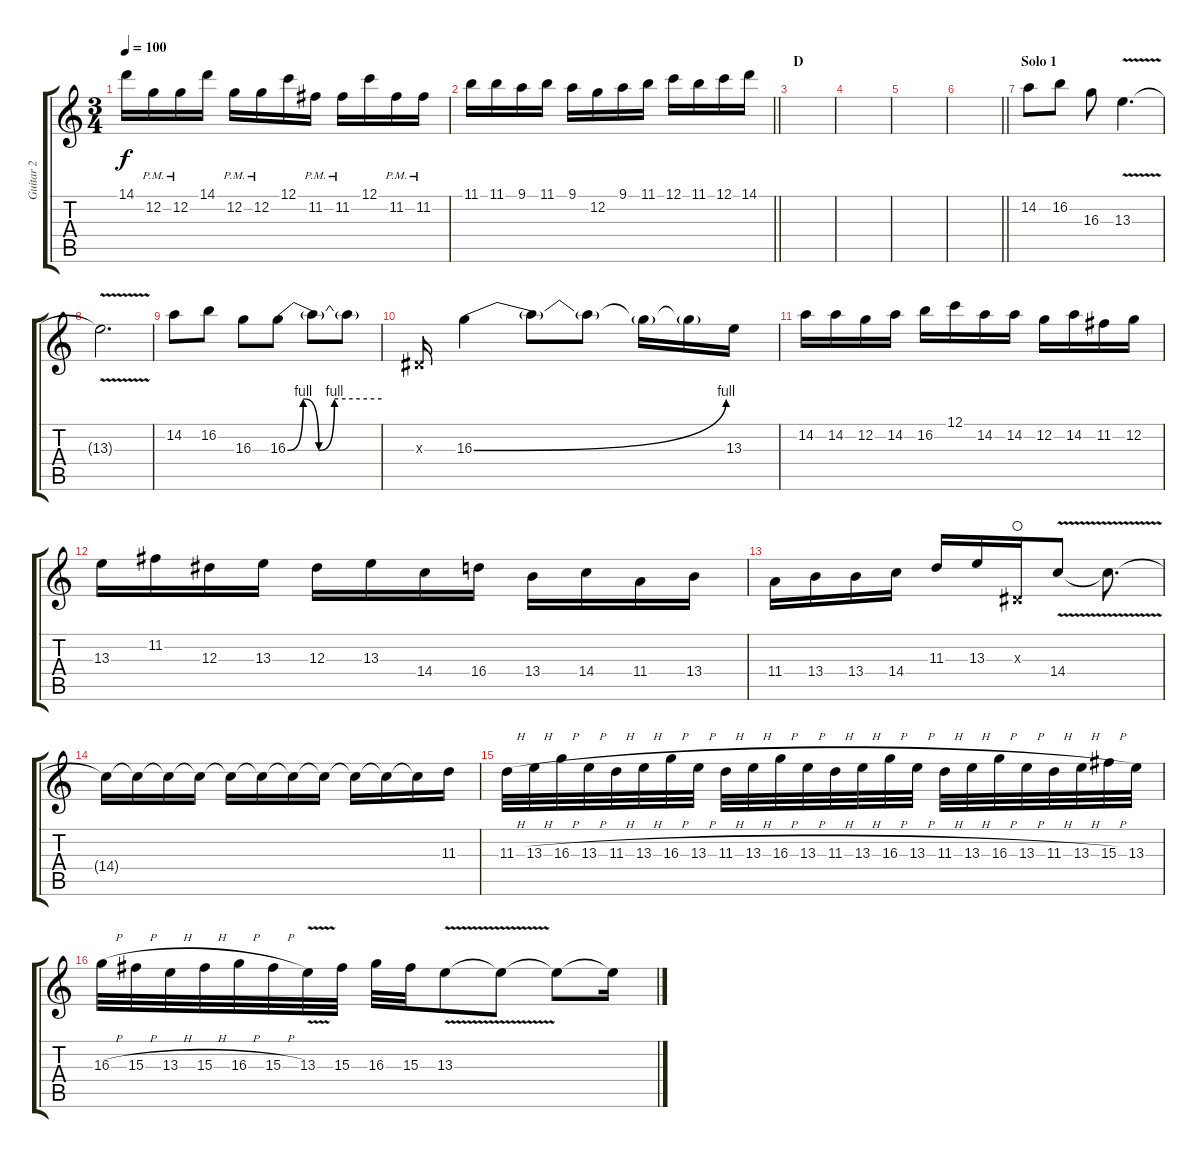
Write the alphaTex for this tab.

\track ("Guitar 2" "Guitar 2") {instrument overdrivenguitar}
\staff {score tabs}
\tuning (C4 G3 Eb3 Bb2 F2 C2) {hide}
\ts (3 4)
\tempo 100
\clef g2
\ks c
14.1.16{dy f} 12.2{pm}.16 12.2{pm}.16 14.1.16 12.2{pm}.16 12.2{pm}.16 12.1.16 11.2{pm}.16 11.2{pm}.16 12.1.16 11.2{pm}.16 11.2{pm}.16 |
\barLineRight lightlight
11.1.16 11.1.16 9.1.16 11.1.16 9.1.16 12.2.16 9.1.16 11.1.16 12.1.16 11.1.16 12.1.16 14.1.16 |
\section ("" "D")
|
|
|
\barLineRight lightlight
|
\section ("" "Solo 1")
14.2.8 16.2.8 16.3.8 13.3{v}.4{d} |
13.3{t}.2{d} |
14.2.8 16.2.8 16.3.8 16.3{be (custom 0 0 10 4 20 0 30 4 60 4)}.8 16.3{t}.8 16.3{t}.8 |
0.3{x}.16 16.3{be (bend 0 0 60 4)}.4 16.3{t}.8 16.3{t}.8 16.3{t}.16 16.3{t}.16 13.3.16 |
14.2.16 14.2.16 12.2.16 14.2.16 16.2.16 12.1.16 14.2.16 14.2.16 12.2.16 14.2.16 11.2.16 12.2.16 |
13.3.16 11.2.16 12.3.16 13.3.16 12.3.16 13.3.16 14.4.16 16.4.16 13.4.16 14.4.16 11.4.16 13.4.16 |
11.4.16 13.4.16 13.4.16 14.4.16 11.3.16 13.3.16 0.3{x}.16{waho} 14.4{v}.8 14.4{t}.8{d} |
14.4{t}.16 14.4{t}.16 14.4{t}.16 14.4{t}.16 14.4{t}.16 14.4{t}.16 14.4{t}.16 14.4{t}.16 14.4{t}.16 14.4{t}.16 14.4{t}.16 11.3.16 |
11.3{h}.32 13.3{h}.32 16.3{h}.32 13.3{h}.32 11.3{h}.32 13.3{h}.32 16.3{h}.32 13.3{h}.32 11.3{h}.32 13.3{h}.32 16.3{h}.32 13.3{h}.32 11.3{h}.32 13.3{h}.32 16.3{h}.32 13.3{h}.32 11.3{h}.32 13.3{h}.32 16.3{h}.32 13.3{h}.32 11.3{h}.32 13.3{h}.32 15.3{h}.32 13.3.32 |
16.3{h}.32 15.3{h}.32 13.3{h}.32 15.3{h}.32 16.3{h}.32 15.3{h}.32 13.3{v}.32 15.3.32 16.3.32 15.3.32 13.3{v}.8 13.3{t}.8 13.3{t}.8 13.3{t}.16
